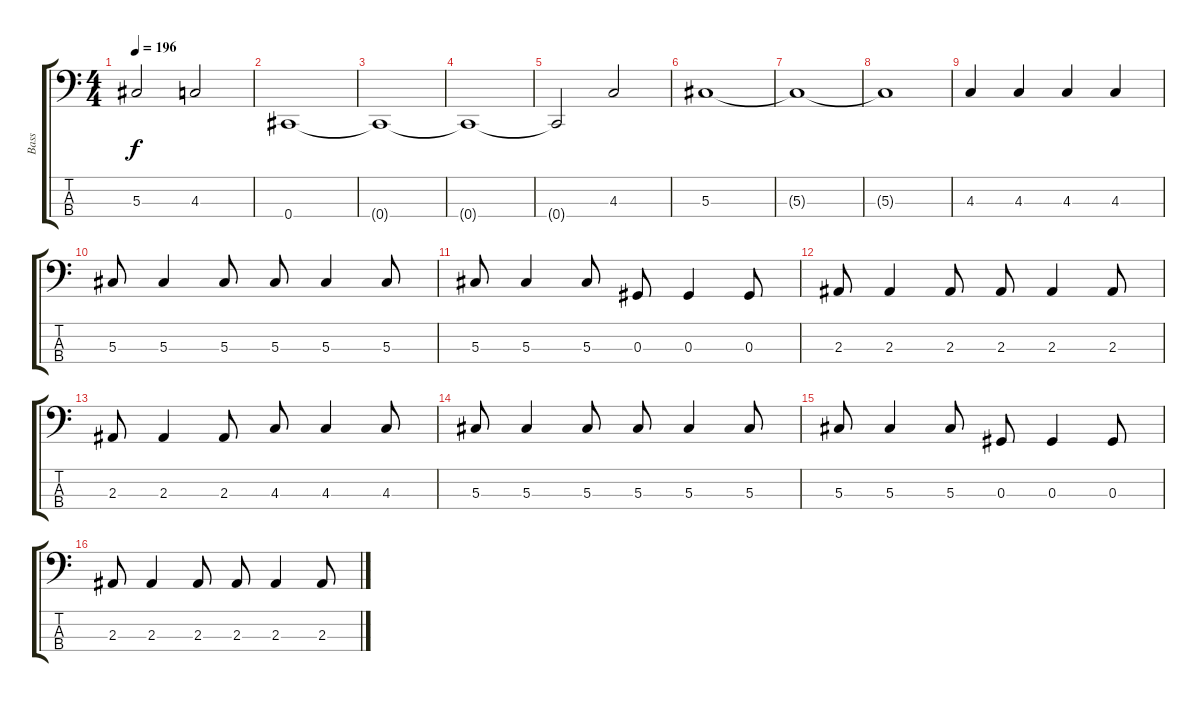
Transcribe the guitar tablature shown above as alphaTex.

\track ("Bass" "Bass") {instrument electricbasspick}
\staff {score tabs}
\tuning (Gb2 Db2 Ab1 Db1) {hide}
\ts (4 4)
\tempo 196
\clef f4
\ks c
5.3{t}.2{dy f} 4.3.2 |
0.4.1 |
0.4{t}.1 |
0.4{t}.1 |
0.4{t}.2 4.3.2 |
5.3.1 |
5.3{t}.1 |
5.3{t}.1 |
4.3.4 4.3.4 4.3.4 4.3.4 |
5.3.8 5.3.4 5.3.8 5.3.8 5.3.4 5.3.8 |
5.3.8 5.3.4 5.3.8 0.3.8 0.3.4 0.3.8 |
2.3.8 2.3.4 2.3.8 2.3.8 2.3.4 2.3.8 |
2.3.8 2.3.4 2.3.8 4.3.8 4.3.4 4.3.8 |
5.3.8 5.3.4 5.3.8 5.3.8 5.3.4 5.3.8 |
5.3.8 5.3.4 5.3.8 0.3.8 0.3.4 0.3.8 |
2.3.8 2.3.4 2.3.8 2.3.8 2.3.4 2.3.8
